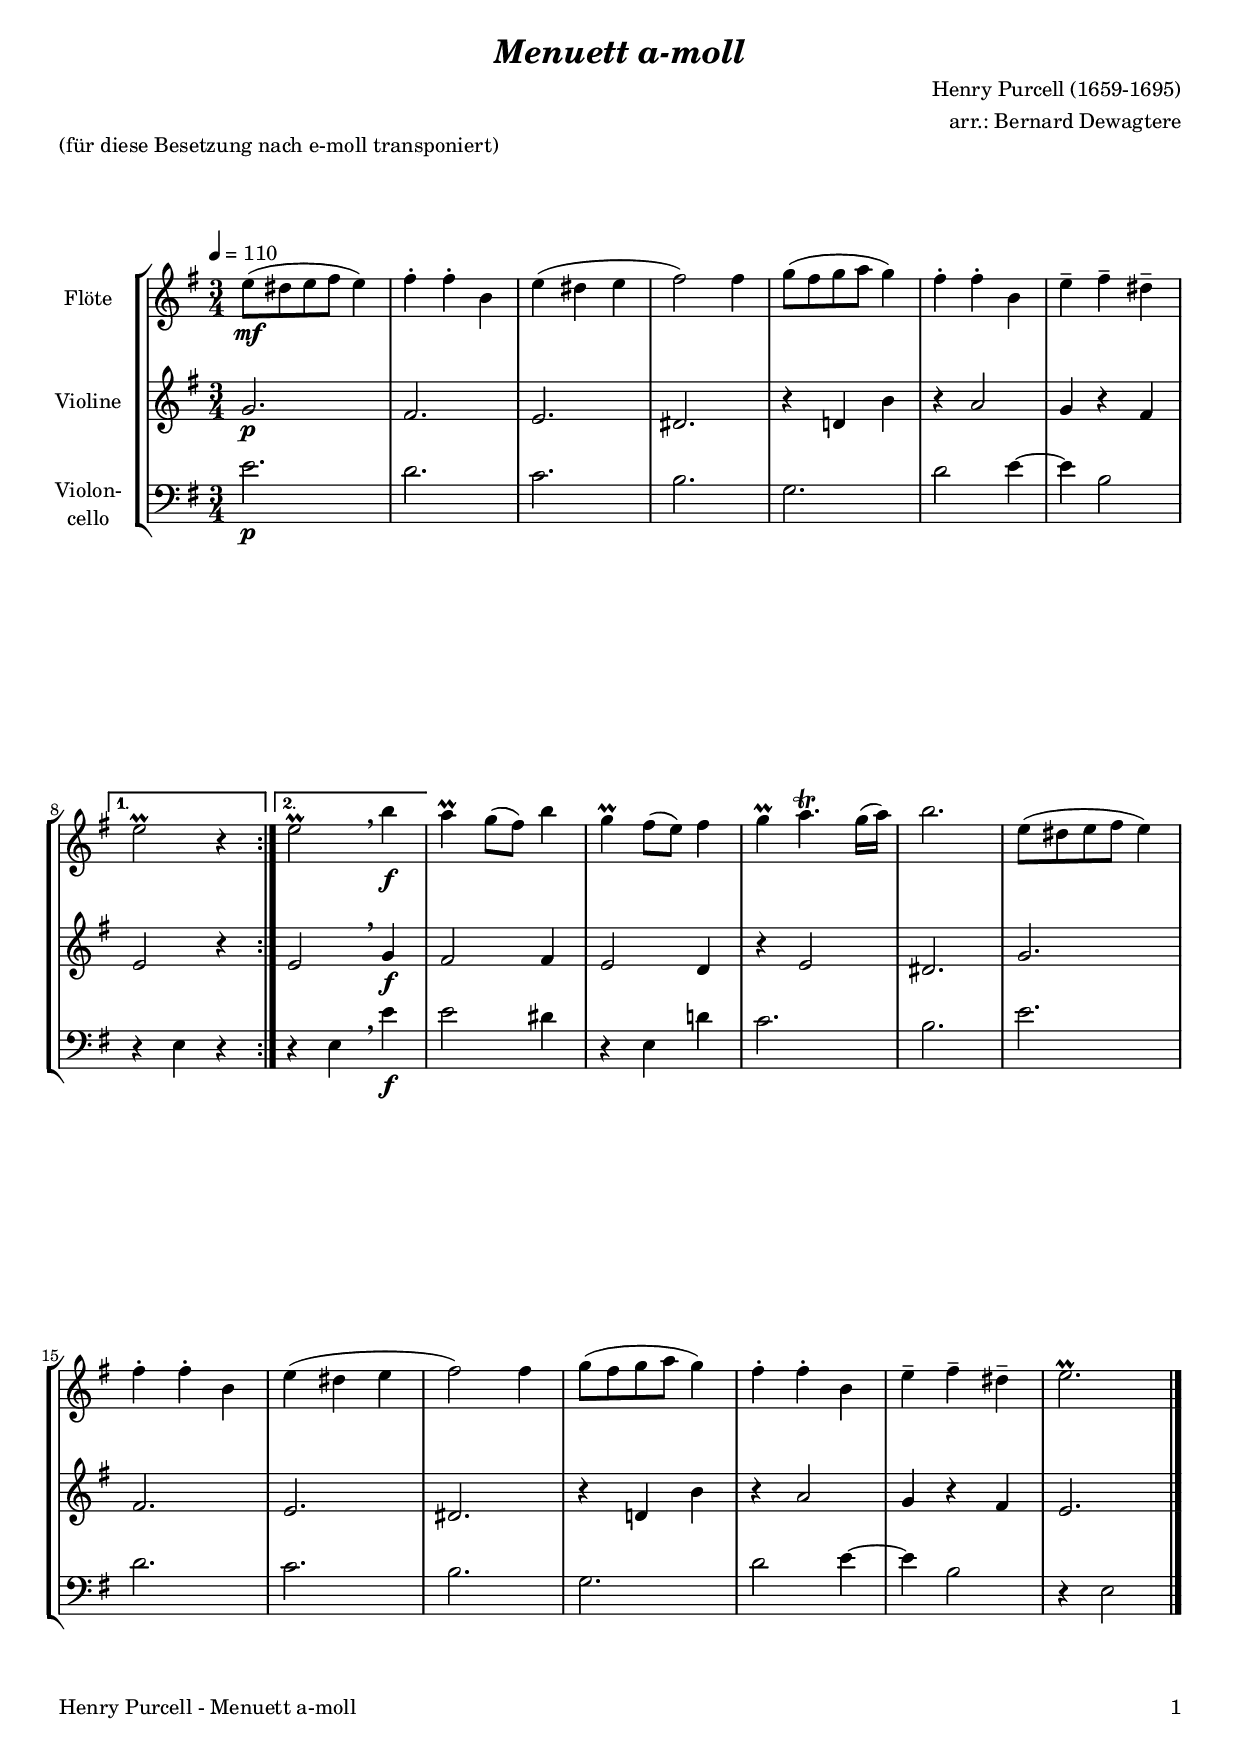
\version "2.24.4"
\include "deutsch.ly"

#(set-global-staff-size 18)

\header {
  title     = \markup \bold \italic "Menuett a-moll"
  composer  = "Henry Purcell (1659-1695)"
  arranger  = "arr.: Bernard Dewagtere"
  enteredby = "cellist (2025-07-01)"
  piece     = "(für diese Besetzung nach e-moll transponiert)"
}

voiceconsts = {
  \key a \minor
  \time 3/4
  \clef "treble"
%  \numericTimeSignature
  \compressEmptyMeasures
  % Set default beaming for all staves
%  \set Timing.beamExceptions = #'()
%  \set Timing.baseMoment     = #(ly:make-moment 1 4)
%  \set Timing.beatStructure  = #'(1 1 1)
  \tempo 4=110
}

mifl = "flute"
mist = "string ensemble 1"
mivl = "violin"
mivc = "cello"
mipz = "pizzicato strings"

rit = \mark \markup \box \italic "rit."

va = \relative c'' {
  \voiceconsts

  \repeat volta 2 {
    a8(\mf gis a h a4)
    h-. h-. e,
    a( gis a
    h2) h4
    c8( h c d c4)

    h-. h-. e,
    a-- h-- gis--
  }
  \alternative {
    { a2\prall r4 }
    { a2\prall \breathe e'4\f }
  }
  d\prall c8( h) e4

  c\prall h8( a) h4
  c\prall d4.\trill c16( d)
  e2.
  a,8( gis a h a4)
  h-. h-. e,

  a( gis a
  h2) h4
  c8( h c d c4)
  h-. h-. e,
  a-- h-- gis--
  a2.\prall \bar "|."
}

vb = \relative c' {
  \voiceconsts

  \repeat volta 2 {
    c2.\p
    h
    a
    gis
    r4 g! e'

    r d2
    c4 r h
  }
  \alternative {
    { a2 r4 }
    { a2 \breathe c4\f }
  }
  h2 h4

  a2 g4
  r a2
  gis2.
  c
  h

  a
  gis
  r4 g! e'
  r d2
  c4 r h
  a2. \bar "|."
}

vc = \relative c' {
  \voiceconsts
  \clef "bass"
  
  \repeat volta 2 {
    a2.\p
    g
    f
    e
    c

    g'2 a4~
    a e2
  }
  \alternative {
    { r4 a, r }
    { r a \breathe a'\f }
  }
  a2 gis4

  r a, g'!
  f2.
  e
  a
  g

  f
  e
  c
  g'2 a4~
  a e2
  r4 a,2 \bar "|."
}


music = \new StaffGroup <<
      \new Staff {
	\set Staff.midiInstrument = \mifl
	\set Staff.instrumentName = \markup \center-column { "Flöte" }
	\transpose a e' { \va }
      }

      \new Staff {
	\set Staff.midiInstrument = \mivl
	\set Staff.instrumentName = \markup \center-column { "Violine" }
	\transpose a e' { \vb }
      }

      \new Staff {
	\set Staff.midiInstrument = \mivc
	\set Staff.instrumentName = \markup \center-column { "Violon-" "cello" }
	\transpose a e' { \vc }
      }
>>

\book {
   \paper {
    print-page-number = ##t
    print-first-page-number = ##t
    ragged-last-bottom = ##f
    oddHeaderMarkup = \markup \null
    evenHeaderMarkup = \markup \null
    oddFooterMarkup = \markup {
      \fill-line {
        \if \should-print-page-number
        "Henry Purcell - Menuett a-moll" \fromproperty #'page:page-number-string
      }
    }
    evenFooterMarkup = \oddFooterMarkup
  } \score {
    \music
    \layout {}
  }

  \score {
    \unfoldRepeats \music

    \midi {
      \context {
        \Score
      }
    }
  }
}